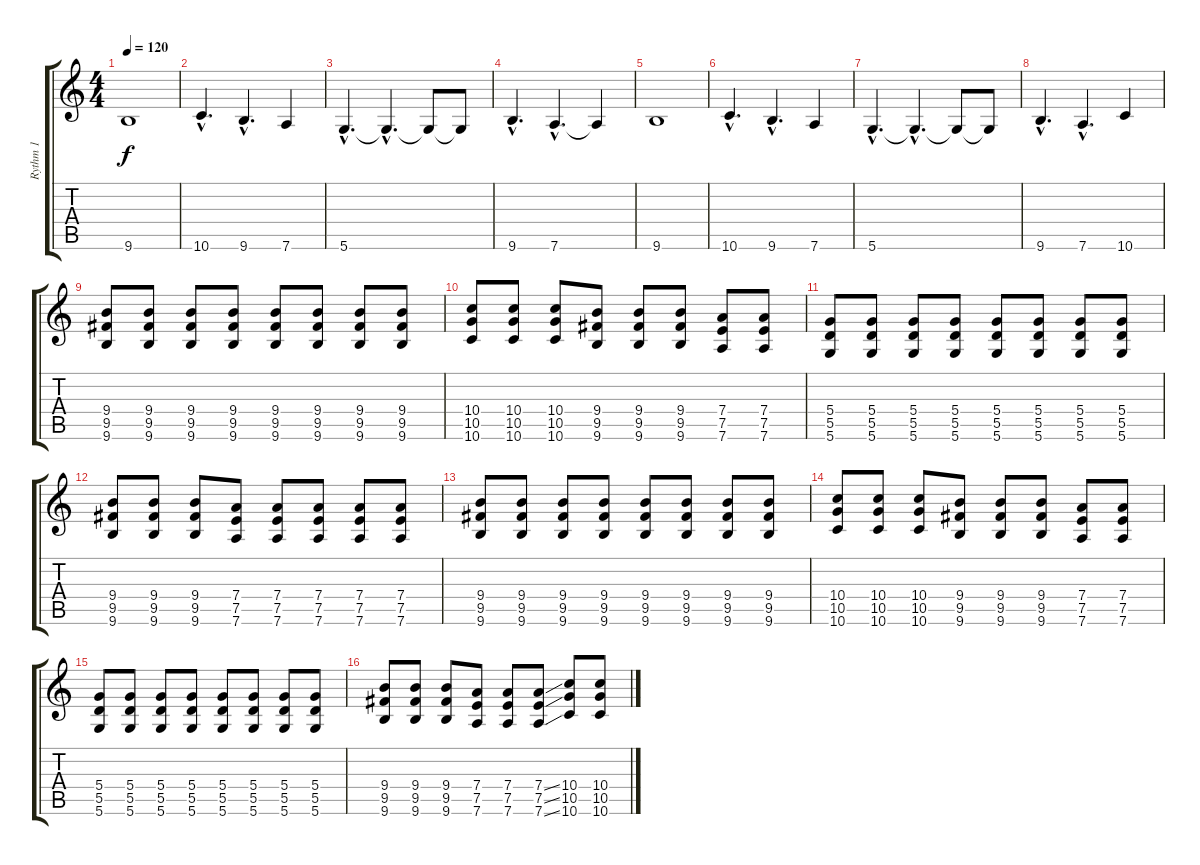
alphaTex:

\track ("Rythm 1 " "Rythm 1 ") {instrument acousticguitarnylon}
\staff {score tabs}
\tuning (E4 B3 G3 D3 A2 D2) {hide}
\ts (4 4)
\tempo 120
\clef g2
\ks c
9.6.1{dy f} |
10.6{hac}.4{d} 9.6{hac}.4{d} 7.6.4 |
5.6{hac}.4{d} 5.6{hac t}.4{d} 5.6{t}.8 5.6{t}.8 |
9.6{hac}.4{d} 7.6{hac}.4{d} 7.6{t}.4 |
9.6.1 |
10.6{hac}.4{d} 9.6{hac}.4{d} 7.6.4 |
5.6{hac}.4{d} 5.6{hac t}.4{d} 5.6{t}.8 5.6{t}.8 |
9.6{hac}.4{d} 7.6{hac}.4{d} 10.6.4 |
(9.4 9.5 9.6).8 (9.4 9.5 9.6).8 (9.4 9.5 9.6).8 (9.4 9.5 9.6).8 (9.4 9.5 9.6).8 (9.4 9.5 9.6).8 (9.4 9.5 9.6).8 (9.4 9.5 9.6).8 |
(10.4 10.5 10.6).8 (10.4 10.5 10.6).8 (10.4 10.5 10.6).8 (9.4 9.5 9.6).8 (9.4 9.5 9.6).8 (9.4 9.5 9.6).8 (7.4 7.5 7.6).8 (7.4 7.5 7.6).8 |
(5.4 5.5 5.6).8 (5.4 5.5 5.6).8 (5.4 5.5 5.6).8 (5.4 5.5 5.6).8 (5.4 5.5 5.6).8 (5.4 5.5 5.6).8 (5.4 5.5 5.6).8 (5.4 5.5 5.6).8 |
(9.4 9.5 9.6).8 (9.4 9.5 9.6).8 (9.4 9.5 9.6).8 (7.4 7.5 7.6).8 (7.4 7.5 7.6).8 (7.4 7.5 7.6).8 (7.4 7.5 7.6).8 (7.4 7.5 7.6).8 |
(9.4 9.5 9.6).8 (9.4 9.5 9.6).8 (9.4 9.5 9.6).8 (9.4 9.5 9.6).8 (9.4 9.5 9.6).8 (9.4 9.5 9.6).8 (9.4 9.5 9.6).8 (9.4 9.5 9.6).8 |
(10.4 10.5 10.6).8 (10.4 10.5 10.6).8 (10.4 10.5 10.6).8 (9.4 9.5 9.6).8 (9.4 9.5 9.6).8 (9.4 9.5 9.6).8 (7.4 7.5 7.6).8 (7.4 7.5 7.6).8 |
(5.4 5.5 5.6).8 (5.4 5.5 5.6).8 (5.4 5.5 5.6).8 (5.4 5.5 5.6).8 (5.4 5.5 5.6).8 (5.4 5.5 5.6).8 (5.4 5.5 5.6).8 (5.4 5.5 5.6).8 |
(9.4 9.5 9.6).8 (9.4 9.5 9.6).8 (9.4 9.5 9.6).8 (7.4 7.5 7.6).8 (7.4 7.5 7.6).8 (7.4{ss} 7.5{ss} 7.6{ss}).8 (10.4 10.5 10.6).8 (10.4 10.5 10.6).8
